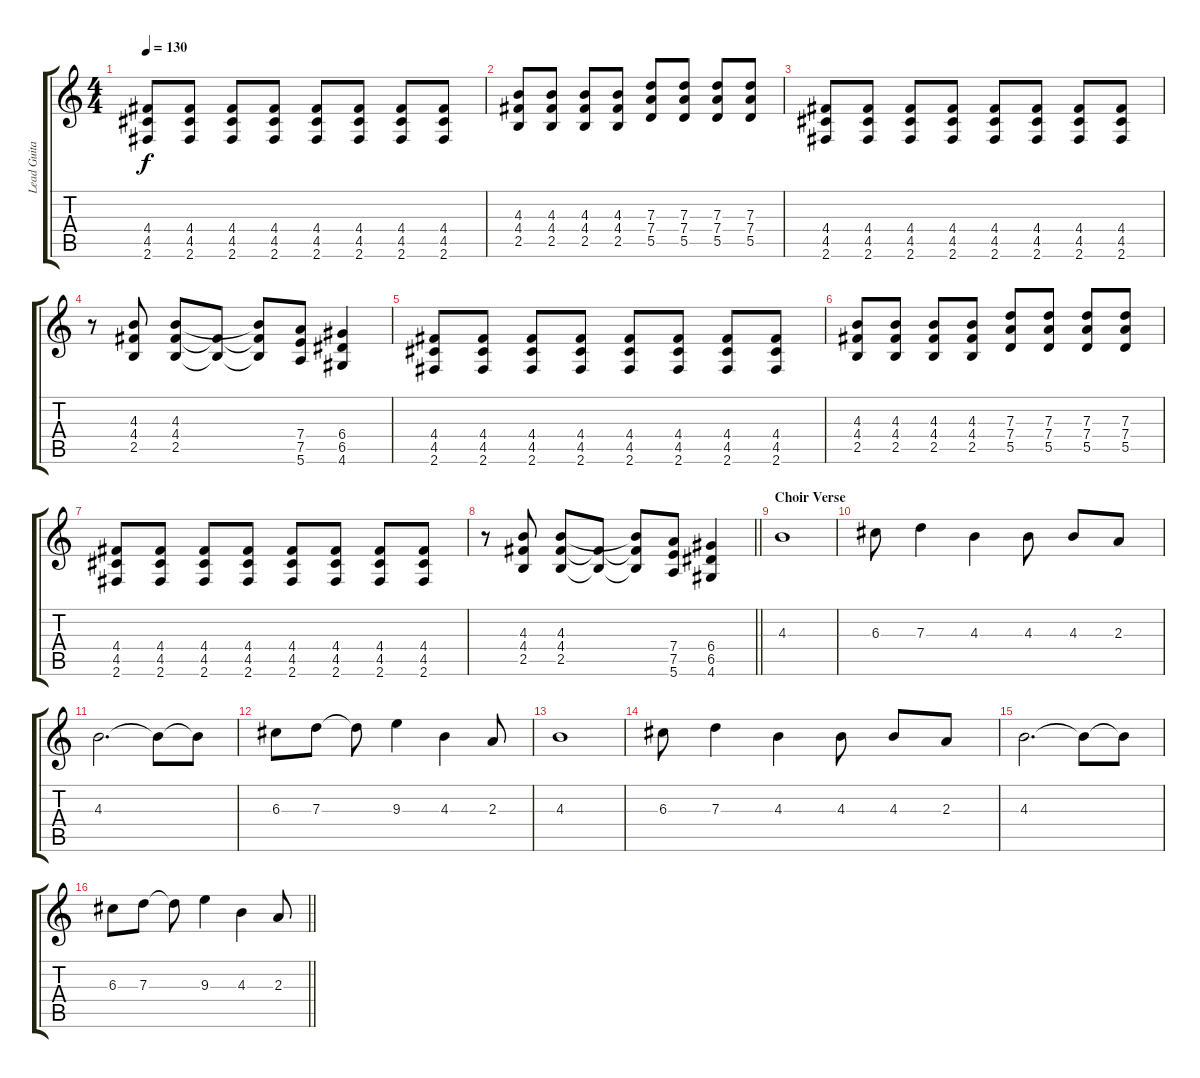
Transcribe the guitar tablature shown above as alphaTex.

\track ("Lead Guitar" "Lead Guita") {instrument distortionguitar}
\staff {score tabs}
\tuning (E4 B3 G3 D3 A2 E2) {hide}
\ts (4 4)
\tempo 130
\clef g2
\ks c
(4.4 4.5 2.6).8{dy f} (4.4 4.5 2.6).8 (4.4 4.5 2.6).8 (4.4 4.5 2.6).8 (4.4 4.5 2.6).8 (4.4 4.5 2.6).8 (4.4 4.5 2.6).8 (4.4 4.5 2.6).8 |
(4.3 4.4 2.5).8 (4.3 4.4 2.5).8 (4.3 4.4 2.5).8 (4.3 4.4 2.5).8 (7.3 7.4 5.5).8 (7.3 7.4 5.5).8 (7.3 7.4 5.5).8 (7.3 7.4 5.5).8 |
(4.4 4.5 2.6).8 (4.4 4.5 2.6).8 (4.4 4.5 2.6).8 (4.4 4.5 2.6).8 (4.4 4.5 2.6).8 (4.4 4.5 2.6).8 (4.4 4.5 2.6).8 (4.4 4.5 2.6).8 |
r.8 (4.3 4.4 2.5).8 (4.3 4.4 2.5).8 (4.4{t} 2.5{t}).8 (4.3{t} 4.4{t} 2.5{t}).8 (7.4 7.5 5.6).8 (6.4 6.5 4.6).4 |
(4.4 4.5 2.6).8 (4.4 4.5 2.6).8 (4.4 4.5 2.6).8 (4.4 4.5 2.6).8 (4.4 4.5 2.6).8 (4.4 4.5 2.6).8 (4.4 4.5 2.6).8 (4.4 4.5 2.6).8 |
(4.3 4.4 2.5).8 (4.3 4.4 2.5).8 (4.3 4.4 2.5).8 (4.3 4.4 2.5).8 (7.3 7.4 5.5).8 (7.3 7.4 5.5).8 (7.3 7.4 5.5).8 (7.3 7.4 5.5).8 |
(4.4 4.5 2.6).8 (4.4 4.5 2.6).8 (4.4 4.5 2.6).8 (4.4 4.5 2.6).8 (4.4 4.5 2.6).8 (4.4 4.5 2.6).8 (4.4 4.5 2.6).8 (4.4 4.5 2.6).8 |
\barLineRight lightlight
r.8 (4.3 4.4 2.5).8 (4.3 4.4 2.5).8 (4.4{t} 2.5{t}).8 (4.3{t} 4.4{t} 2.5{t}).8 (7.4 7.5 5.6).8 (6.4 6.5 4.6).4 |
\section ("" "Choir Verse")
4.3.1 |
6.3.8 7.3.4 4.3.4 4.3.8 4.3.8 2.3.8 |
4.3.2{d} 4.3{t}.8 4.3{t}.8 |
6.3.8 7.3.8 7.3{t}.8 9.3.4 4.3.4 2.3.8 |
4.3.1 |
6.3.8 7.3.4 4.3.4 4.3.8 4.3.8 2.3.8 |
4.3.2{d} 4.3{t}.8 4.3{t}.8 |
\barLineRight lightlight
6.3.8 7.3.8 7.3{t}.8 9.3.4 4.3.4 2.3.8
